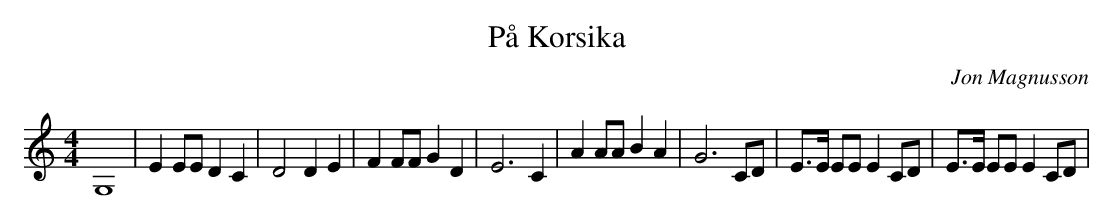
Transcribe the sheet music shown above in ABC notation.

X:1
T:På Korsika
C:Jon Magnusson
M:4/4
L:1/16
K:C
G,16|E4E2E2 D4C4| D8 D4E4| F4F2F2 G4D4| E12C4|A4A2A2 B4A4| G12 C2D2 |E3E E2E2 E4 C2D2|E3E E2E2 E4 C2D2|
